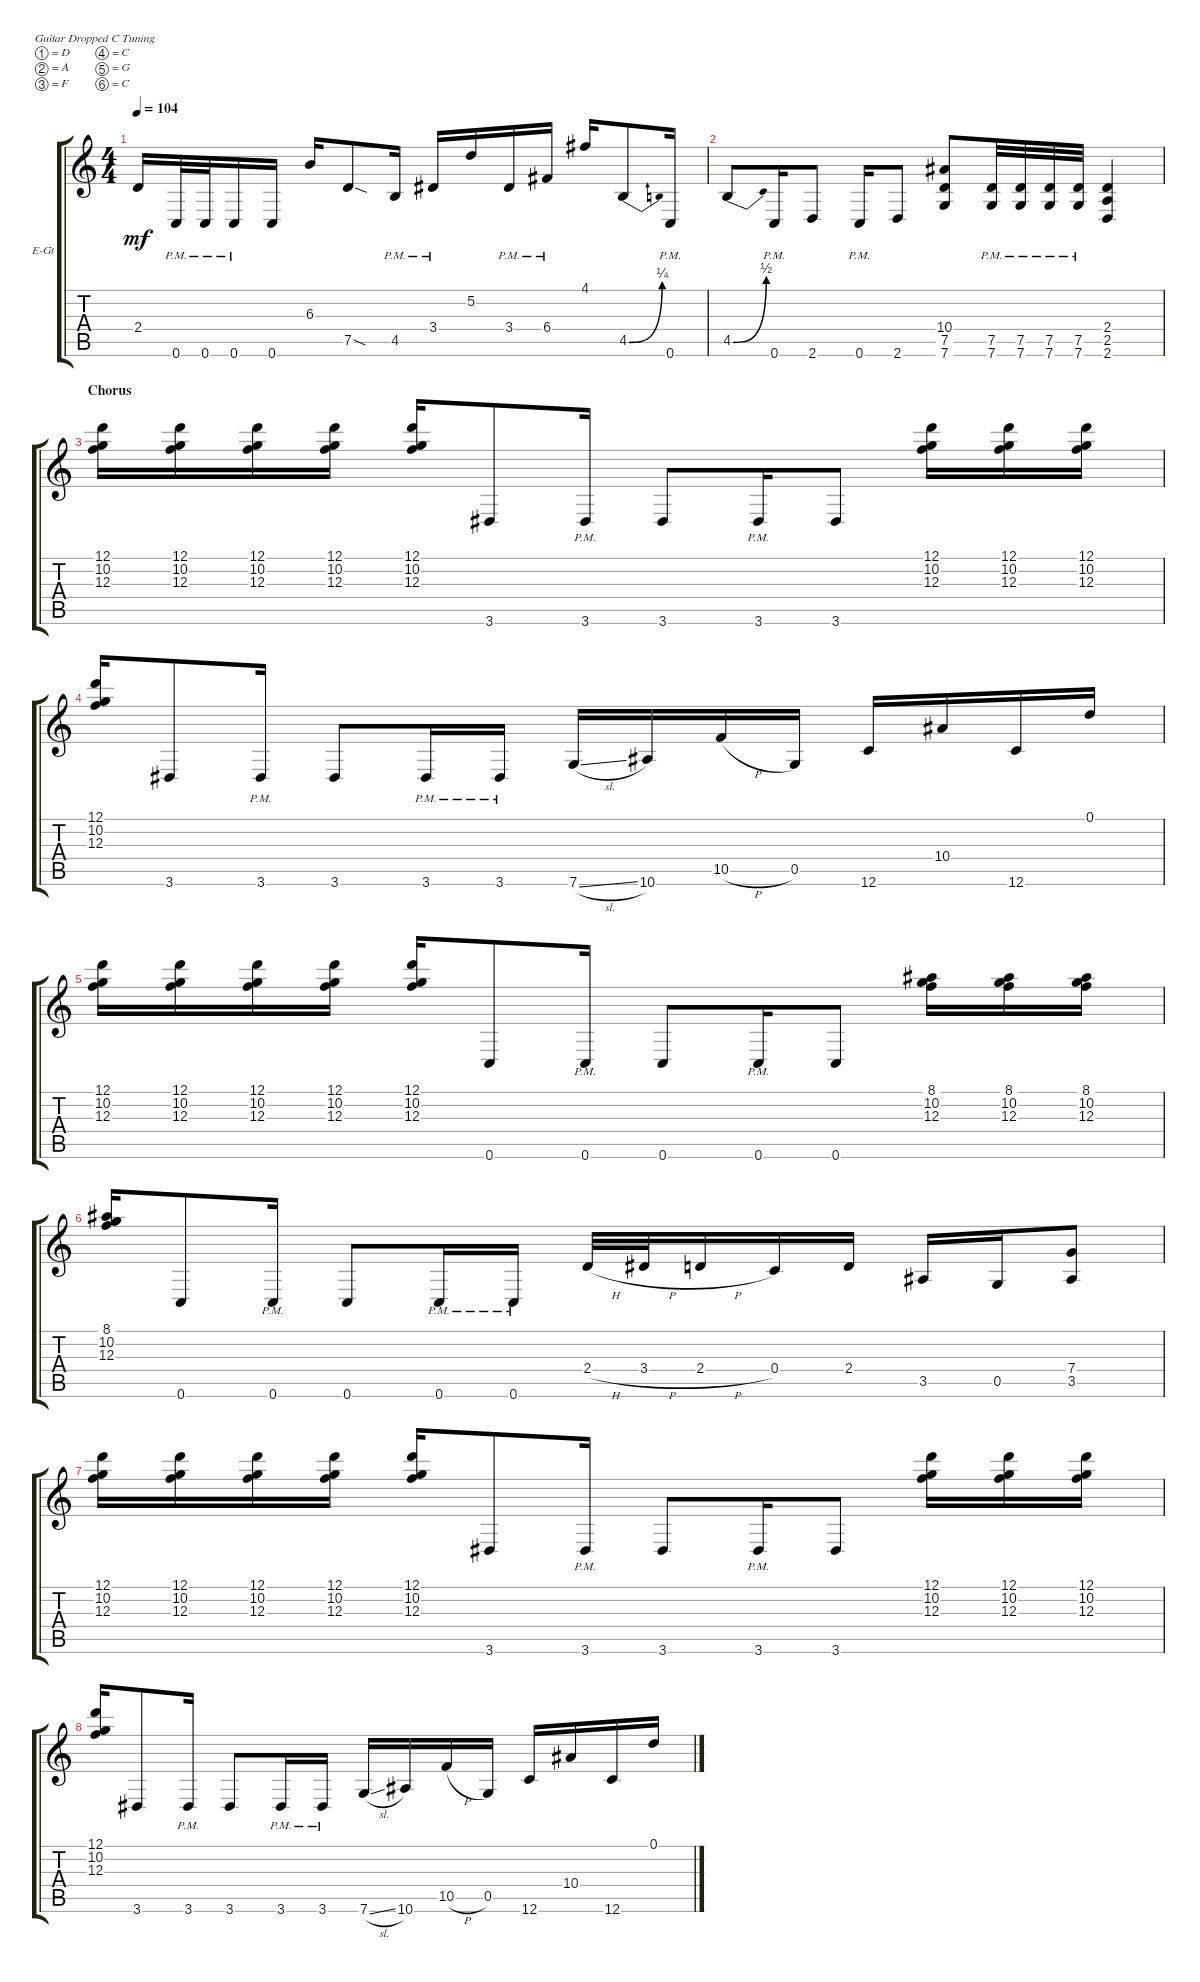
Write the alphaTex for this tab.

\bracketExtendMode groupsimilarinstruments
\firstSystemTrackNameOrientation horizontal
\otherSystemsTrackNameOrientation horizontal
\track ("Guitar 2" "E-Gt") {instrument distortionguitar}
\staff {score tabs}
\tuning (D4 A3 F3 C3 G2 C2)
\ts (4 4)
\tempo 104
\clef g2
\scale
0.333333
\ks c
2.4{t}.16{dy mf} 0.6{pm}.32 0.6{pm}.32 0.6{pm}.16 0.6.16 6.3.16 7.5{sod}.8 4.5{pm}.16 3.4{pm}.16 5.2.16 3.4{pm}.16 6.4{pm}.16 4.1.16 4.5{be (bend 0 0 59.4 1)}.8 0.6{pm}.16 |
\scale
0.333333 4.5{be (bend 0 0 59.4 2)}.8 0.6{pm}.16 2.6.8 0.6{pm}.16 2.6.8 (7.6 7.5 10.4).8 (7.6{pm} 7.5{pm}).32 (7.6{pm} 7.5{pm}).32 (7.6{pm} 7.5{pm}).32 (7.6{pm} 7.5{pm}).32 (2.6 2.5 2.4).4 |
\section ("" "Chorus")
\scale
0.333333 (12.1 10.2 12.3).16 (12.1 10.2 12.3).16 (12.1 10.2 12.3).16 (12.1 10.2 12.3).16 (12.1 10.2 12.3).16 3.6.8 3.6{pm}.16 3.6.8 3.6{pm}.16 3.6.8 (12.1 10.2 12.3).16 (12.1 10.2 12.3).16 (12.1 10.2 12.3).16 |
\scale
0.333333 (12.1 10.2 12.3).16 3.6.8 3.6{pm}.16 3.6.8 3.6{pm}.16 3.6{pm}.16 7.6{sl}.16 10.6.16 10.5{h}.16 0.5.16 12.6.16 10.4.16 12.6.16 0.1.16 |
\scale
0.333333 (12.1 10.2 12.3).16 (12.1 10.2 12.3).16 (12.1 10.2 12.3).16 (12.1 10.2 12.3).16 (12.1 10.2 12.3).16 0.6.8 0.6{pm}.16 0.6.8 0.6{pm}.16 0.6.8 (8.1 10.2 12.3).16 (8.1 10.2 12.3).16 (8.1 10.2 12.3).16 |
\scale
0.333333 (8.1 10.2 12.3).16 0.6.8 0.6{pm}.16 0.6.8 0.6{pm}.16 0.6{pm}.16 2.4{h}.32 3.4{h}.32 2.4{h}.16 0.4.16 2.4.16 3.5.16 0.5.16 (3.5 7.4).8 |
\scale
0.333333 (12.1 10.2 12.3).16 (12.1 10.2 12.3).16 (12.1 10.2 12.3).16 (12.1 10.2 12.3).16 (12.1 10.2 12.3).16 3.6.8 3.6{pm}.16 3.6.8 3.6{pm}.16 3.6.8 (12.1 10.2 12.3).16 (12.1 10.2 12.3).16 (12.1 10.2 12.3).16 |
\scale
0.333333 (12.1 10.2 12.3).16 3.6.8 3.6{pm}.16 3.6.8 3.6{pm}.16 3.6{pm}.16 7.6{sl}.16 10.6.16 10.5{h}.16 0.5.16 12.6.16 10.4.16 12.6.16 0.1.16
